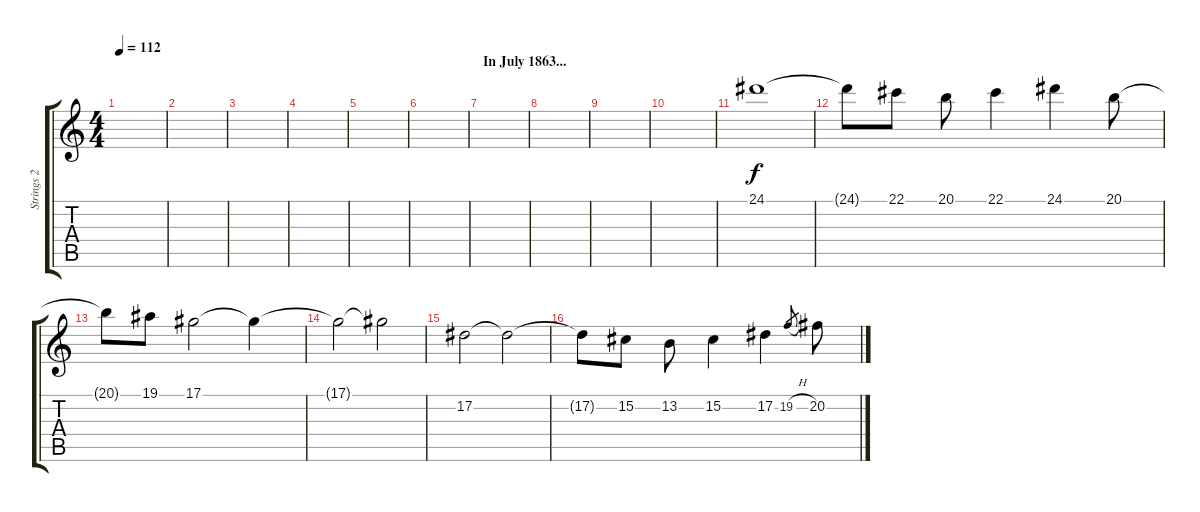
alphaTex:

\track ("Strings 2" "Strings 2") {instrument stringensemble1}
\staff {score tabs}
\tuning (Eb4 Bb3 Gb3 Db3 Ab2 Eb2) {hide}
\ts (4 4)
\tempo 112
\clef g2
\ks c
|
|
|
|
|
|
\section ("" "In July 1863...")
|
|
|
|
24.1.1{volume 10 balance 2 instrument flute} |
24.1{t}.8 22.1.8 20.1.8 22.1.4 24.1.4 20.1.8 |
20.1{t}.8 19.1.8 17.1.2 17.1{t}.4 |
17.1{t}.2 17.1{t}.2{volume 0} |
17.2.2{volume 16 balance 2 instrument whistle} 17.2{t}.2 |
17.2{t}.8 15.2.8 13.2.8 15.2.4 17.2.4 19.2{h}.8{gr} 20.2.8
